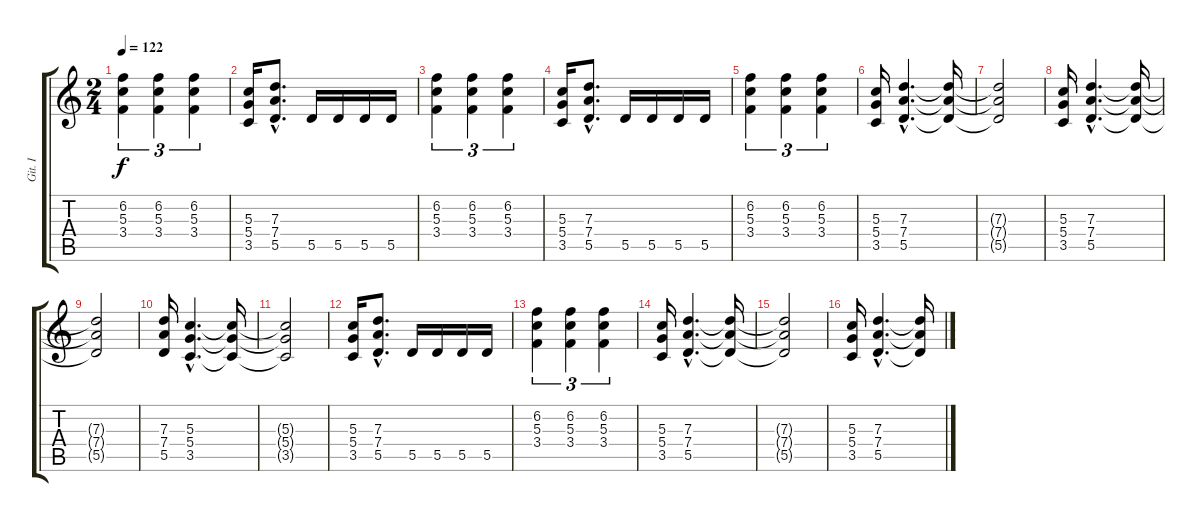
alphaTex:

\track ("Git. I" "Git. I") {instrument distortionguitar}
\staff {score tabs}
\tuning (E4 B3 G3 D3 A2 E2) {hide}
\ts (2 4)
\tempo 122
\clef g2
\ks c
(6.2 5.3 3.4).4{tu (3 2) dy f} (6.2 5.3 3.4).4{tu (3 2)} (6.2 5.3 3.4).4{tu (3 2)} |
(5.3 5.4 3.5).16 (7.3{hac} 7.4{hac} 5.5{hac}).8{d} 5.5.16 5.5.16 5.5.16 5.5.16 |
(6.2 5.3 3.4).4{tu (3 2)} (6.2 5.3 3.4).4{tu (3 2)} (6.2 5.3 3.4).4{tu (3 2)} |
(5.3 5.4 3.5).16 (7.3{hac} 7.4{hac} 5.5{hac}).8{d} 5.5.16 5.5.16 5.5.16 5.5.16 |
(6.2 5.3 3.4).4{tu (3 2)} (6.2 5.3 3.4).4{tu (3 2)} (6.2 5.3 3.4).4{tu (3 2)} |
(5.3 5.4 3.5).16 (7.3{hac} 7.4{hac} 5.5{hac}).4{d} (7.3{t} 7.4{t} 5.5{t}).16 |
(7.3{t} 7.4{t} 5.5{t}).2 |
(5.3 5.4 3.5).16 (7.3{hac} 7.4{hac} 5.5{hac}).4{d} (7.3{t} 7.4{t} 5.5{t}).16 |
(7.3{t} 7.4{t} 5.5{t}).2 |
(7.3 7.4 5.5).16 (5.3{hac} 5.4{hac} 3.5{hac}).4{d} (5.3{t} 5.4{t} 3.5{t}).16 |
(5.3{t} 5.4{t} 3.5{t}).2 |
(5.3 5.4 3.5).16 (7.3{hac} 7.4{hac} 5.5{hac}).8{d} 5.5.16 5.5.16 5.5.16 5.5.16 |
(6.2 5.3 3.4).4{tu (3 2)} (6.2 5.3 3.4).4{tu (3 2)} (6.2 5.3 3.4).4{tu (3 2)} |
(5.3 5.4 3.5).16 (7.3{hac} 7.4{hac} 5.5{hac}).4{d} (7.3{t} 7.4{t} 5.5{t}).16 |
(7.3{t} 7.4{t} 5.5{t}).2 |
(5.3 5.4 3.5).16 (7.3{hac} 7.4{hac} 5.5{hac}).4{d} (7.3{t} 7.4{t} 5.5{t}).16
